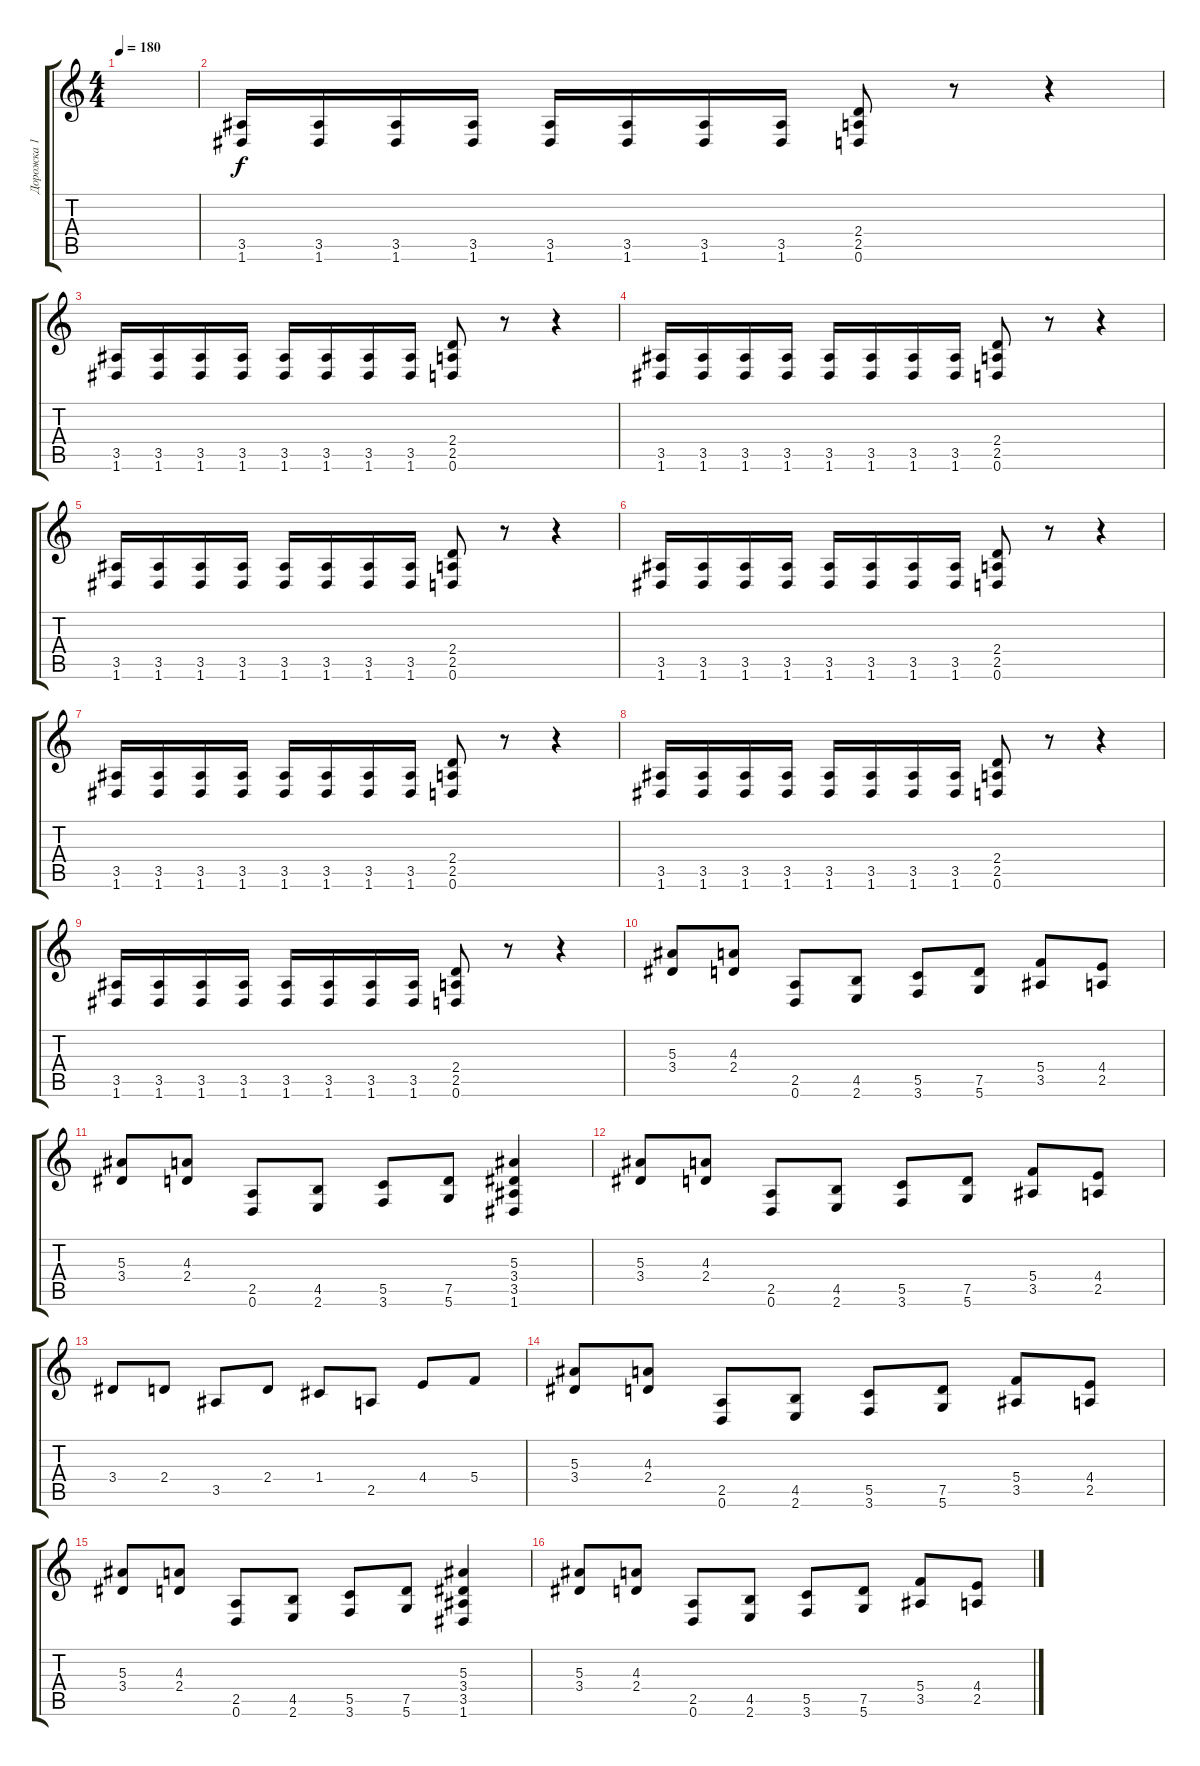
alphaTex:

\track ("Дорожка 1" "Дорожка 1") {instrument distortionguitar}
\staff {score tabs}
\tuning (D4 A3 F3 C3 G2 D2) {hide}
\ts (4 4)
\tempo 180
\clef g2
\ks c
|
(3.5 1.6).16 (3.5 1.6).16 (3.5 1.6).16 (3.5 1.6).16 (3.5 1.6).16 (3.5 1.6).16 (3.5 1.6).16 (3.5 1.6).16 (2.4 2.5 0.6).8 r.8 r.4 |
(3.5 1.6).16 (3.5 1.6).16 (3.5 1.6).16 (3.5 1.6).16 (3.5 1.6).16 (3.5 1.6).16 (3.5 1.6).16 (3.5 1.6).16 (2.4 2.5 0.6).8 r.8 r.4 |
(3.5 1.6).16 (3.5 1.6).16 (3.5 1.6).16 (3.5 1.6).16 (3.5 1.6).16 (3.5 1.6).16 (3.5 1.6).16 (3.5 1.6).16 (2.4 2.5 0.6).8 r.8 r.4 |
(3.5 1.6).16 (3.5 1.6).16 (3.5 1.6).16 (3.5 1.6).16 (3.5 1.6).16 (3.5 1.6).16 (3.5 1.6).16 (3.5 1.6).16 (2.4 2.5 0.6).8 r.8 r.4 |
(3.5 1.6).16 (3.5 1.6).16 (3.5 1.6).16 (3.5 1.6).16 (3.5 1.6).16 (3.5 1.6).16 (3.5 1.6).16 (3.5 1.6).16 (2.4 2.5 0.6).8 r.8 r.4 |
(3.5 1.6).16 (3.5 1.6).16 (3.5 1.6).16 (3.5 1.6).16 (3.5 1.6).16 (3.5 1.6).16 (3.5 1.6).16 (3.5 1.6).16 (2.4 2.5 0.6).8 r.8 r.4 |
(3.5 1.6).16 (3.5 1.6).16 (3.5 1.6).16 (3.5 1.6).16 (3.5 1.6).16 (3.5 1.6).16 (3.5 1.6).16 (3.5 1.6).16 (2.4 2.5 0.6).8 r.8 r.4 |
(3.5 1.6).16 (3.5 1.6).16 (3.5 1.6).16 (3.5 1.6).16 (3.5 1.6).16 (3.5 1.6).16 (3.5 1.6).16 (3.5 1.6).16 (2.4 2.5 0.6).8 r.8 r.4 |
(5.3 3.4).8 (4.3 2.4).8 (2.5 0.6).8 (4.5 2.6).8 (5.5 3.6).8 (7.5 5.6).8 (5.4 3.5).8 (4.4 2.5).8 |
(5.3 3.4).8 (4.3 2.4).8 (2.5 0.6).8 (4.5 2.6).8 (5.5 3.6).8 (7.5 5.6).8 (5.3 3.4 3.5 1.6).4 |
(5.3 3.4).8 (4.3 2.4).8 (2.5 0.6).8 (4.5 2.6).8 (5.5 3.6).8 (7.5 5.6).8 (5.4 3.5).8 (4.4 2.5).8 |
3.4.8 2.4.8 3.5.8 2.4.8 1.4.8 2.5.8 4.4.8 5.4.8 |
(5.3 3.4).8 (4.3 2.4).8 (2.5 0.6).8 (4.5 2.6).8 (5.5 3.6).8 (7.5 5.6).8 (5.4 3.5).8 (4.4 2.5).8 |
(5.3 3.4).8 (4.3 2.4).8 (2.5 0.6).8 (4.5 2.6).8 (5.5 3.6).8 (7.5 5.6).8 (5.3 3.4 3.5 1.6).4 |
(5.3 3.4).8 (4.3 2.4).8 (2.5 0.6).8 (4.5 2.6).8 (5.5 3.6).8 (7.5 5.6).8 (5.4 3.5).8 (4.4 2.5).8
